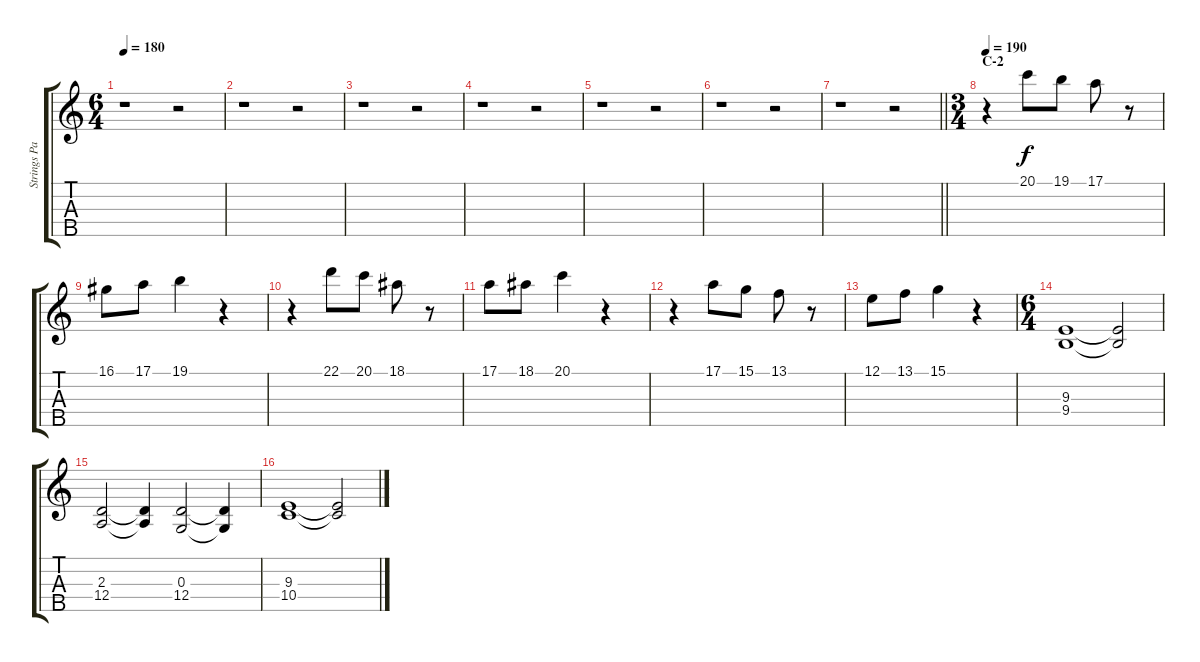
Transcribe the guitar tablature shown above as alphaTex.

\track ("Strings Pad I" "Strings Pa") {instrument stringensemble2}
\staff {score tabs}
\tuning (E4 B3 G3 D3 A2) {hide}
\ts (6 4)
\tempo 180
\clef g2
\ks c
r.1{dy f} r.2 |
r.1 r.2 |
r.1 r.2 |
r.1 r.2 |
r.1 r.2 |
r.1 r.2 |
\barLineRight lightlight
r.1 r.2 |
\ts (3 4)
\section ("" "C-2")
\tempo 190
r.4 20.1.8 19.1.8 17.1.8 r.8 |
16.1.8 17.1.8 19.1.4 r.4 |
r.4 22.1.8 20.1.8 18.1.8 r.8 |
17.1.8 18.1.8 20.1.4 r.4 |
r.4 17.1.8 15.1.8 13.1.8 r.8 |
12.1.8 13.1.8 15.1.4 r.4 |
\ts (6 4)
(9.3 9.4).1 (9.3{t} 9.4{t}).2 |
(2.3 12.4).2 (2.3{t} 12.4{t}).4 (0.3 12.4).2 (0.3{t} 12.4{t}).4 |
(9.3 10.4).1 (9.3{t} 10.4{t}).2
